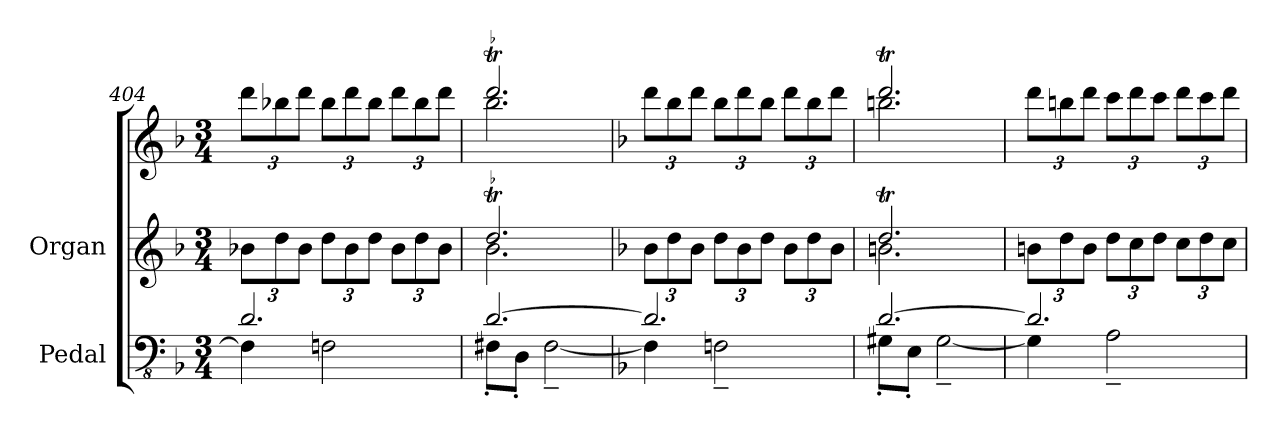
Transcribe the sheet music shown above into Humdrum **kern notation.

**kern	**kern	**kern
*part2	*part1	*part1
*staff3	*staff2	*staff1
*I"Pedal	*I"Organ	*
*clefFv4	*clefG2	*clefG2
*k[b-]	*k[b-]	*k[b-]
*M3/4	*M3/4	*M3/4
=404	=404	=404
*^	*	*
*	*	*Xbrackettup	*Xbrackettup
2.D/	4FF#\]	12b-X\L	12ddd\L
.	.	12dd\	12bb-X\
.	.	12b-\J	12ddd\J
.	2FFn\	12dd\L	12bb-\L
.	.	12b-\	12ddd\
.	.	12dd\J	12bb-\J
.	.	12b-\L	12ddd\L
.	.	12dd\	12bb-\
.	.	12b-\J	12ddd\J
=405	=405	=405	=405
!	!	!LO:TR:acc=-	!LO:TR:acc=-
*	*	*^	*^
[2.D/	8FF#X'\L	2.ddt/	2.b-\	2.dddt/	2.bb-TTT\
.	8DD'\J	.	.	.	.
.	[2FF#~\	.	.	.	.
*	*	*v	*v	*	*
*	*	*	*v	*v
=406	=406	=406	=406
*k[b-]	*	*k[b-]	*k[b-]
2.D/]	4FF#\]	12b-\L	12ddd\L
.	.	12dd\	12bb-\
.	.	12b-\J	12ddd\J
.	2FFn~\	12dd\L	12bb-\L
.	.	12b-\	12ddd\
.	.	12dd\J	12bb-\J
.	.	12b-\L	12ddd\L
.	.	12dd\	12bb-\
.	.	12b-\J	12ddd\J
=407	=407	=407	=407
*	*	*^	*^
[2.D/	8GG#X'\L	2.ddT/	2.bn\	2.dddT/	2.bbnTTT\
.	8EE'\J	.	.	.	.
.	[2GG#~\	.	.	.	.
*	*	*v	*v	*	*
*	*	*	*v	*v
!!LO:LB:g=z
=408	=408	=408	=408
2.D/]	4GG#\]	12bn\L	12ddd\L
.	.	12dd\	12bbn\
.	.	12b\J	12ddd\J
.	2AA~\	12dd\L	12ccc\L
.	.	12cc\	12ddd\
.	.	12dd\J	12ccc\J
.	.	12cc\L	12ddd\L
.	.	12dd\	12ccc\
.	.	12cc\J	12ddd\J
*v	*v	*	*
=	=	=
*-	*-	*-
